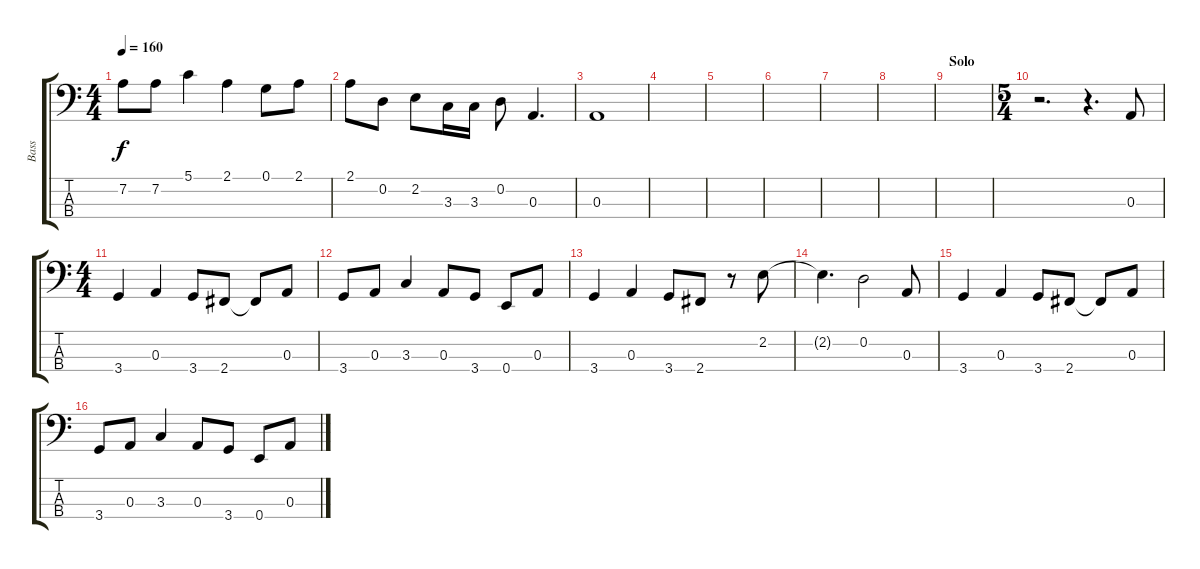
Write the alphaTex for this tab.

\track ("Bass" "Bass") {instrument electricbassfinger}
\staff {score tabs}
\tuning (G2 D2 A1 E1) {hide}
\ts (4 4)
\tempo 160
\clef f4
\ks c
7.2.8{dy f} 7.2.8 5.1.4 2.1.4 0.1.8 2.1.8 |
2.1.8 0.2.8 2.2.8 3.3.16 3.3.16 0.2.8 0.3.4{d} |
0.3.1 |
|
|
|
|
|
\section ("" "Solo")
|
\ts (5 4)
r.2{d} r.4{d} 0.3.8{volume 15} |
\ts (4 4)
3.4.4 0.3.4 3.4.8 2.4.8 2.4{t}.8 0.3.8 |
3.4.8 0.3.8 3.3.4 0.3.8 3.4.8 0.4.8 0.3.8 |
3.4.4 0.3.4 3.4.8 2.4.8 r.8 2.2.8 |
2.2{t}.4{d} 0.2.2 0.3.8 |
3.4.4 0.3.4 3.4.8 2.4.8 2.4{t}.8 0.3.8 |
3.4.8 0.3.8 3.3.4 0.3.8 3.4.8 0.4.8 0.3.8
